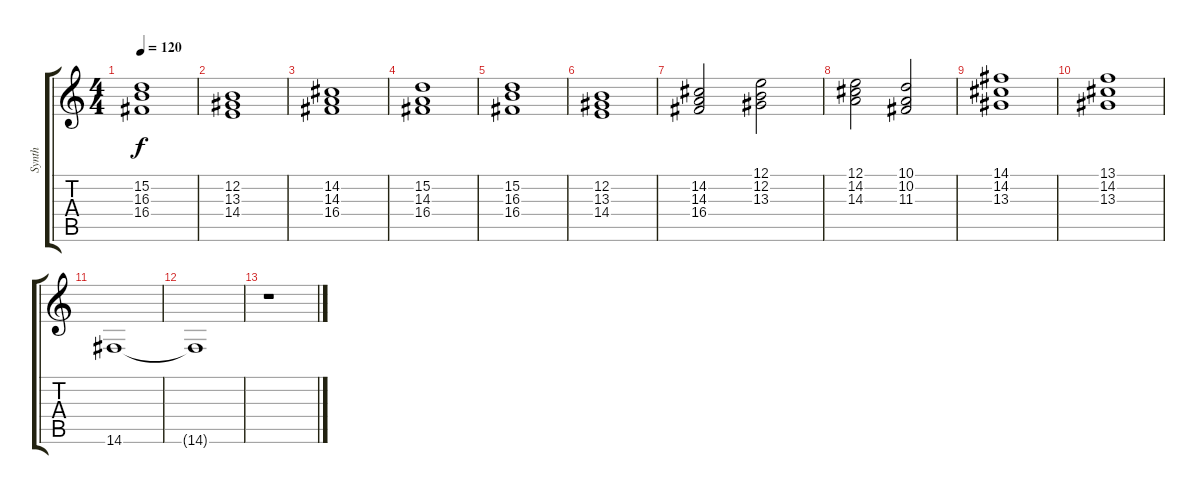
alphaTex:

\track ("Synth" "Synth") {instrument synthstrings1}
\staff {score tabs}
\tuning (E4 B3 G3 D3 A2 E2) {hide}
\ts (4 4)
\tempo 120
\clef g2
\ks c
(15.2 16.3 16.4).1{dy f} |
(12.2 13.3 14.4).1 |
(14.2 14.3 16.4).1 |
(15.2 14.3 16.4).1 |
(15.2 16.3 16.4).1 |
(12.2 13.3 14.4).1 |
(14.2 14.3 16.4).2 (12.1 12.2 13.3).2 |
(12.1 14.2 14.3).2 (10.1 10.2 11.3).2 |
(14.1 14.2 13.3).1 |
(13.1 14.2 13.3).1 |
14.6.1 |
14.6{t}.1 |
r.1
